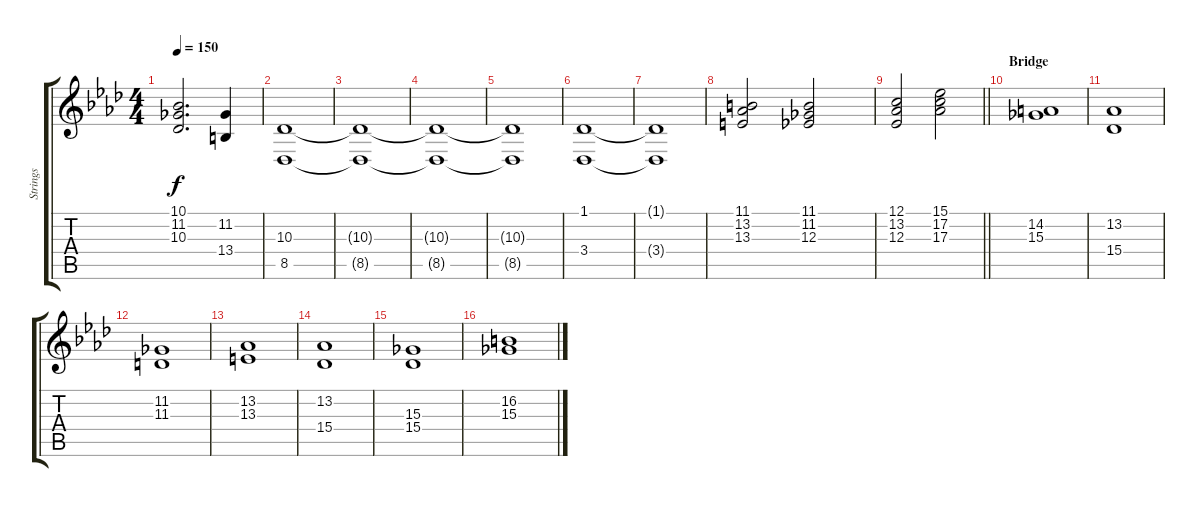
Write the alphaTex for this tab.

\track ("Strings" "Strings") {instrument stringensemble1}
\staff {score tabs}
\tuning (C4 G3 Eb3 Bb2 F2 C2) {hide}
\ts (4 4)
\tempo 150
\clef g2
\ks fminor
(10.1 11.2 10.3).2{d dy f} (11.2 13.4).4 |
(10.3 8.5).1 |
(10.3{t} 8.5{t}).1 |
(10.3{t} 8.5{t}).1 |
(10.3{t} 8.5{t}).1 |
(1.1 3.4).1 |
(1.1{t} 3.4{t}).1 |
(11.1 13.2 13.3).2 (11.1 11.2 12.3).2 |
\barLineRight lightlight
(12.1 13.2 12.3).2 (15.1 17.2 17.3).2 |
\section ("" "Bridge")
(14.2 15.3).1 |
(13.2 15.4).1 |
(11.2 11.3).1 |
(13.2 13.3).1 |
(13.2 15.4).1 |
(15.3 15.4).1 |
(16.2 15.3).1
